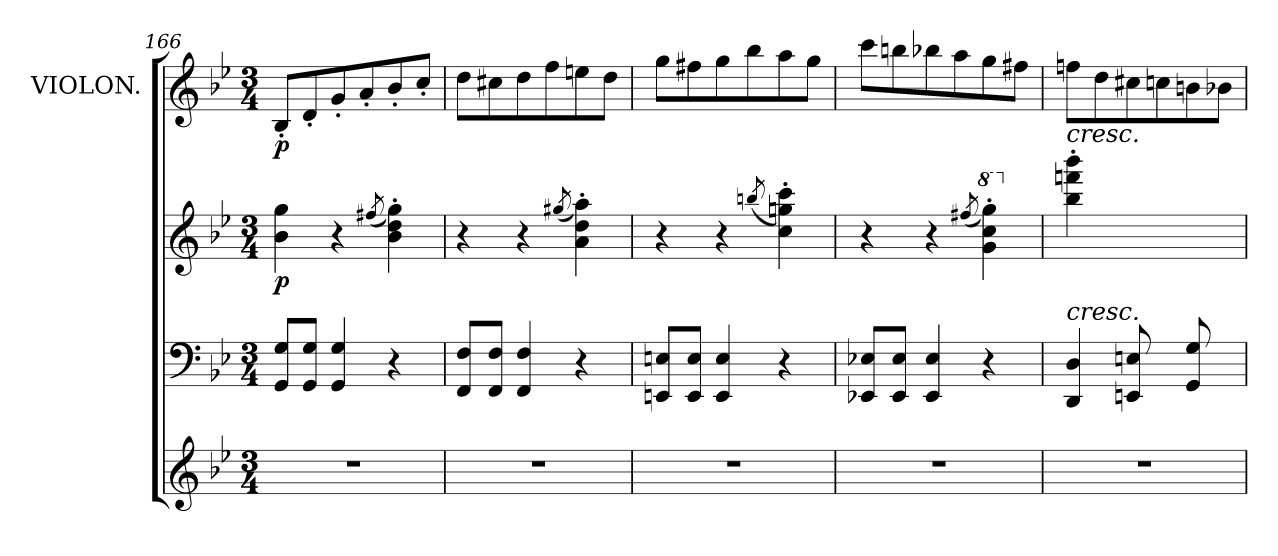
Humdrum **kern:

**kern	**kern	**kern	**dynam	**kern	**dynam
*part3	*part2	*part2	*part2	*part1	*part1
*staff4	*staff3	*staff2	*staff2/3	*staff1	*staff1
*	*	*	*	*I"VIOLON.	*
!!LO:LB:g=z
*clefG2	*clefF4	*clefG2	*	*clefG2	*
*k[b-e-]	*k[b-e-]	*k[b-e-]	*	*k[b-e-]	*
*B-:	*B-:	*B-:	*	*B-:	*
*M3/4	*M3/4	*M3/4	*	*M3/4	*
=166	=166	=166	=166	=166	=166
!LO:N:vis=1	!	!	!LO:DY:b	!	!LO:DY:b
2.r	8GG/ 8G/L	4b-\ 4gg\	p	8B-'</L	p
.	8GG/ 8G/J	.	.	8d'</	.
.	4GG/ 4G/	4r	.	8g'</	.
.	.	.	.	8a'</	.
.	.	(>8qff#X/	.	.	.
.	4r	4b-\'> 4dd\'> 4gg\'>)	.	8b-'</	.
.	.	.	.	8cc'</J	.
=167	=167	=167	=167	=167	=167
!LO:N:vis=1	!	!	!	!	!
2.r	8FF/ 8F/L	4r	.	8dd\L	.
.	8FF/ 8F/J	.	.	8cc#X\	.
.	4FF/ 4F/	4r	.	8dd\	.
.	.	.	.	8ff\	.
.	.	(>8qgg#X/	.	.	.
.	4r	4a\'> 4dd\'> 4aa\'>)	.	8een\	.
.	.	.	.	8dd\J	.
=168	=168	=168	=168	=168	=168
!LO:N:vis=1	!	!	!	!	!
2.r	8EEn/ 8En/L	4r	.	8gg\L	.
.	8EE/ 8E/J	.	.	8ff#X\	.
.	4EE/ 4E/	4r	.	8gg\	.
.	.	.	.	8bb-\	.
.	.	(>8qbbn/	.	.	.
.	4r	4cc\'> 4ggn\'> 4ccc\'>)	.	8aa\	.
.	.	.	.	8gg\J	.
=169	=169	=169	=169	=169	=169
!LO:N:vis=1	!	!	!	!	!
2.r	8EE-X/ 8E-X/L	4r	.	8ccc\L	.
.	8EE-/ 8E-/J	.	.	8bbn\	.
.	4EE-/ 4E-/	4r	.	8bb-X\	.
.	.	.	.	8aa\	.
.	.	(>8qff#X/	.	.	.
*	*	*8va	*	*	*
.	4r	4gg\'> 4ccc\'> 4ggg\'>)	.	8gg\	.
.	.	.	.	8ff#X\J	.
=170	=170	=170	=170	=170	=170
!LO:N:vis=1	!	!	!	!	!
*	*	*X8va	*	*	*
*	*	*^	*	*	*
!	!	!	!	!	!LO:TX:b:i:t=cresc.	!
!	!	!LO:TX:b:i:t=cresc.	!	!	!	!
2.r	4DD/ 4D/	4bb-\'> 4fffn\'> 4bbb-\'>	4.ryy	.	8ffn\L	.
.	.	.	.	.	8dd\	.
.	8EEn/ 8En/L	4ryy	.	.	8cc#X\	.
.	8ryy	.	8en\J	.	8ccn\	.
.	8GG/ 8G/L	4ryy	8ryy	.	8bn\	.
.	8ryy	.	8g\J	.	8b-X\J	.
*	*	*v	*v	*	*	*
=	=	=	=	=	=
*-	*-	*-	*-	*-	*-
